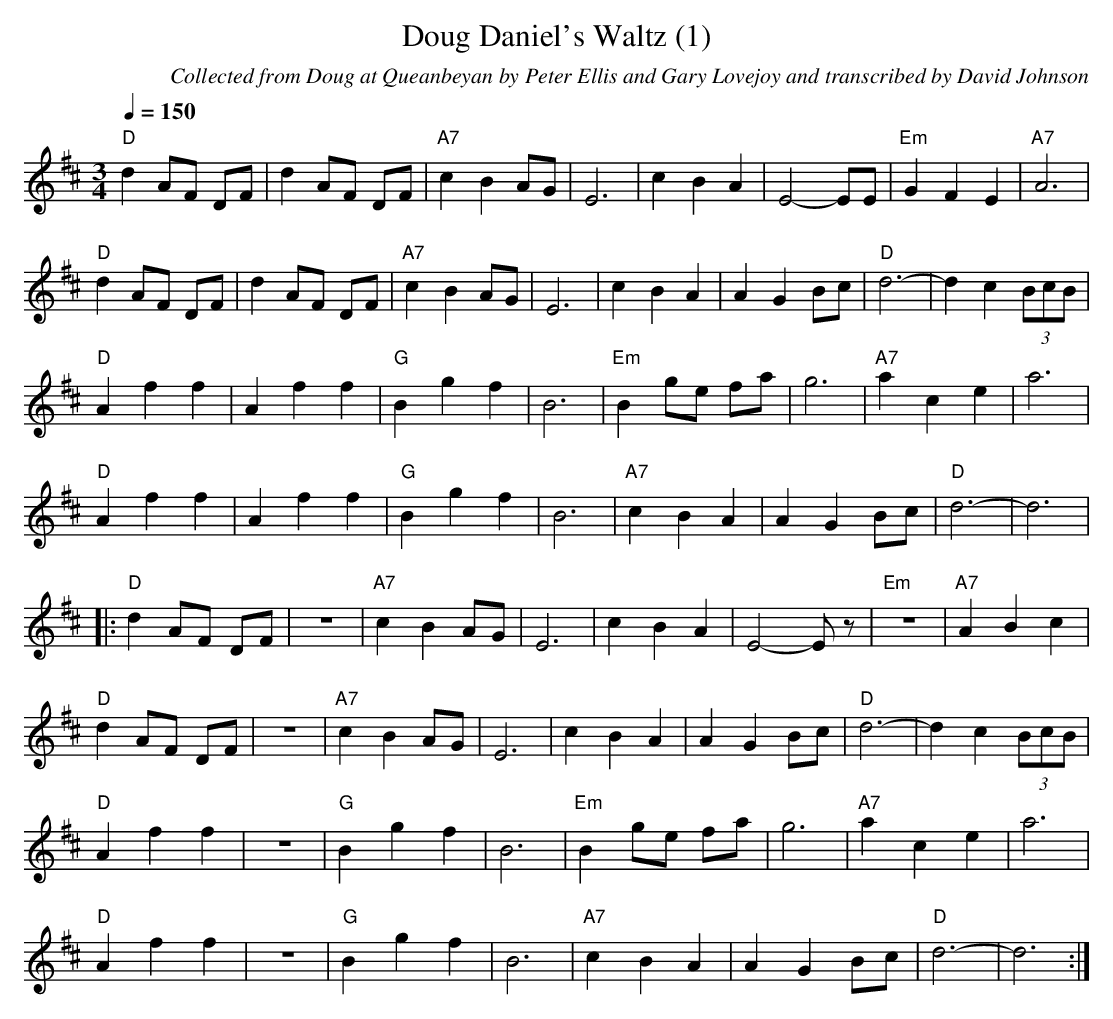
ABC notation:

X:1
T:Doug Daniel's Waltz (1)
C:Collected from Doug at Queanbeyan by Peter Ellis and Gary Lovejoy and transcribed by David Johnson
M:3/4
L:1/4
Q:150
K:Dmaj
"D"dA/2F/2 D/2F/2|dA/2F/2 D/2F/2|"A7"cB A/2G/2|E3|cBA|E2-E/2E/2|"Em"GFE|"A7"A3|
"D"dA/2F/2 D/2F/2|dA/2F/2 D/2F/2|"A7"cB A/2G/2|E3|cBA|AG B/2c/2|"D"d3-|dc(3B/2c/2B/2|
"D"Aff|Aff|"G"Bgf|B3|"Em"Bg/2e/2 f/2a/2|g3|"A7"ace|a3|
"D"Aff|Aff|"G"Bgf|B3|"A7"cBA|AG B/2c/2|"D"d3-|d3|
|:"D"dA/2F/2 D/2F/2|z3|"A7"cB A/2G/2|E3|cBA|E2-E/2z/2|"Em"z3|"A7"ABc|
"D"dA/2F/2 D/2F/2|z3|"A7"cB A/2G/2|E3|cBA|AG B/2c/2|"D"d3-|dc(3B/2c/2B/2|
"D"Aff|z3|"G"Bgf|B3|"Em"Bg/2e/2 f/2a/2|g3|"A7"ace|a3|
"D"Aff|z3|"G"Bgf|B3|"A7"cBA|AG B/2c/2|"D"d3-|d3:|
